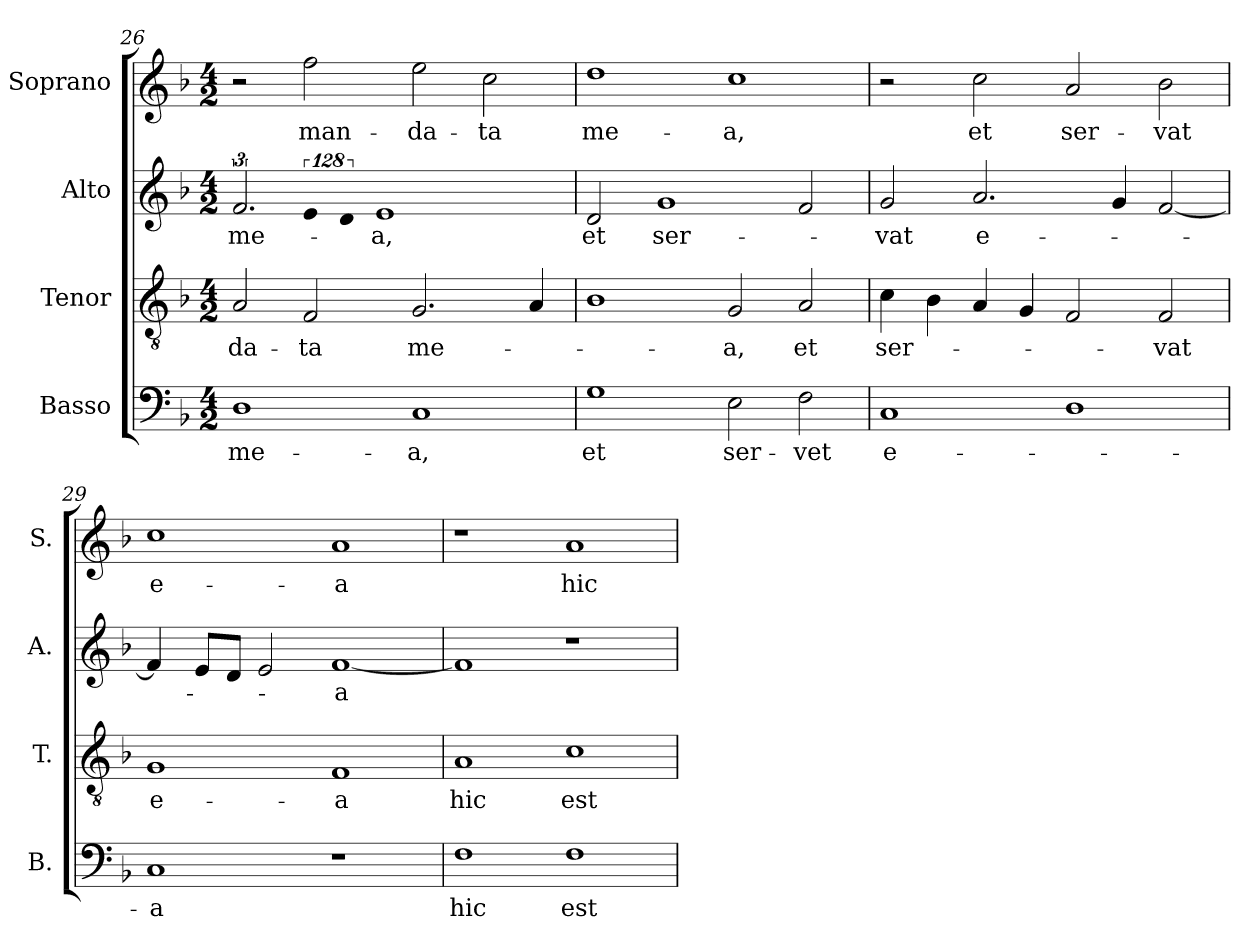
**kern	**text	**kern	**text	**kern	**text	**kern	**text
*part4	*part4	*part3	*part3	*part2	*part2	*part1	*part1
*staff4	*staff4	*staff3	*staff3	*staff2	*staff2	*staff1	*staff1
*I"Basso	*	*I"Tenor	*	*I"Alto	*	*I"Soprano	*
*I'B.	*	*I'T.	*	*I'A.	*	*I'S.	*
*clefF4	*	*clefGv2	*	*clefG2	*	*clefG2	*
*	*	*ITrd7c12	*	*	*	*	*
*k[b-]	*	*k[b-]	*	*k[b-]	*	*k[b-]	*
*F:	*	*F:	*	*F:	*	*F:	*
*M4/2	*	*M4/2	*	*M4/2	*	*M4/2	*
=26	=26	=26	=26	=26	=26	=26	=26
!	!LO:LY:b:color=#000000	!	!	!	!	!	!
!	!	!	!LO:LY:b:color=#000000	!	!	!	!
!	!	!	!	!	!LO:LY:b:color=#000000	!	!
1Di	me-	2AAi/	-da-	3.fi/	me-	2r	.
!	!	!	!LO:LY:b:color=#000000	!LO:N:vis=4	!	!	!
!	!	!	!	!	!	!	!LO:LY:b:color=#000000
.	.	2FFi/	-ta	512%85ei/	.	2ffi\	man-
!	!	!	!	!LO:N:vis=2	!	!	!
.	.	.	.	512%171di/	.	.	.
!	!LO:LY:b:color=#000000	!	!	!	!	!	!
!	!	!	!LO:LY:b:color=#000000	!	!	!	!
!	!	!	!	!	!LO:LY:b:color=#000000	!	!
!	!	!	!	!	!	!	!LO:LY:b:color=#000000
1Ci	-a,	2.GGi/	me-	1ei	-a,	2eei\	-da-
!	!	!	!	!	!	!	!LO:LY:b:color=#000000
.	.	.	.	.	.	2cci\	-ta
.	.	4AAi/	.	.	.	.	.
=27	=27	=27	=27	=27	=27	=27	=27
!	!LO:LY:b:color=#000000	!	!	!	!	!	!
!	!	!	!	!	!LO:LY:b:color=#000000	!	!
!	!	!	!	!	!	!	!LO:LY:b:color=#000000
1Gi	et	1BB-i	.	2di/	et	1ddi	me-
!	!	!	!	!	!LO:LY:b:color=#000000	!	!
.	.	.	.	1gi	ser-	.	.
!	!LO:LY:b:color=#000000	!	!	!	!	!	!
!	!	!	!LO:LY:b:color=#000000	!	!	!	!
!	!	!	!	!	!	!	!LO:LY:b:color=#000000
2Ei\	ser-	2GGi/	-a,	.	.	1cci	-a,
!	!LO:LY:b:color=#000000	!	!	!	!	!	!
!	!	!	!LO:LY:b:color=#000000	!	!	!	!
2Fi\	-vet	2AAi/	et	2fi/	.	.	.
!!LO:PB:g=z
=28	=28	=28	=28	=28	=28	=28	=28
!	!LO:LY:b:color=#000000	!	!	!	!	!	!
!	!	!	!LO:LY:b:color=#000000	!	!	!	!
!	!	!	!	!	!LO:LY:b:color=#000000	!	!
1Ci	e-	4Ci\	ser-	2gi/	-vat	2r	.
.	.	4BB-i\	.	.	.	.	.
!	!	!	!	!	!LO:LY:b:color=#000000	!	!
!	!	!	!	!	!	!	!LO:LY:b:color=#000000
.	.	4AAi/	.	2.ai/	e-	2cci\	et
.	.	4GGi/	.	.	.	.	.
!	!	!	!	!	!	!	!LO:LY:b:color=#000000
1Di	.	2FFi/	.	.	.	2ai/	ser-
.	.	.	.	4gi/	.	.	.
!	!	!	!LO:LY:b:color=#000000	!	!	!	!
!	!	!	!	!	!	!	!LO:LY:b:color=#000000
.	.	2FFi/	-vat	[2fi/	.	2b-i\	-vat
=29	=29	=29	=29	=29	=29	=29	=29
!	!LO:LY:b:color=#000000	!	!	!	!	!	!
!	!	!	!LO:LY:b:color=#000000	!	!	!	!
!	!	!	!	!	!	!	!LO:LY:b:color=#000000
1Ci	-a	1GGi	e-	4fi/]	.	1cci	e-
.	.	.	.	8ei/L	.	.	.
.	.	.	.	8di/J	.	.	.
.	.	.	.	2ei/	.	.	.
!	!	!	!LO:LY:b:color=#000000	!	!	!	!
!	!	!	!	!	!LO:LY:b:color=#000000	!	!
!	!	!	!	!	!	!	!LO:LY:b:color=#000000
1r	.	1FFi	-a	[1fi	-a	1ai	-a
=30	=30	=30	=30	=30	=30	=30	=30
!	!LO:LY:b:color=#000000	!	!	!	!	!	!
!	!	!	!LO:LY:b:color=#000000	!	!	!	!
1Fi	hic	1AAi	hic	1fi]	.	1r	.
!	!LO:LY:b:color=#000000	!	!	!	!	!	!
!	!	!	!LO:LY:b:color=#000000	!	!	!	!
!	!	!	!	!	!	!	!LO:LY:b:color=#000000
1Fi	est	1Ci	est	1r	.	1ai	hic
=	=	=	=	=	=	=	=
*-	*-	*-	*-	*-	*-	*-	*-
